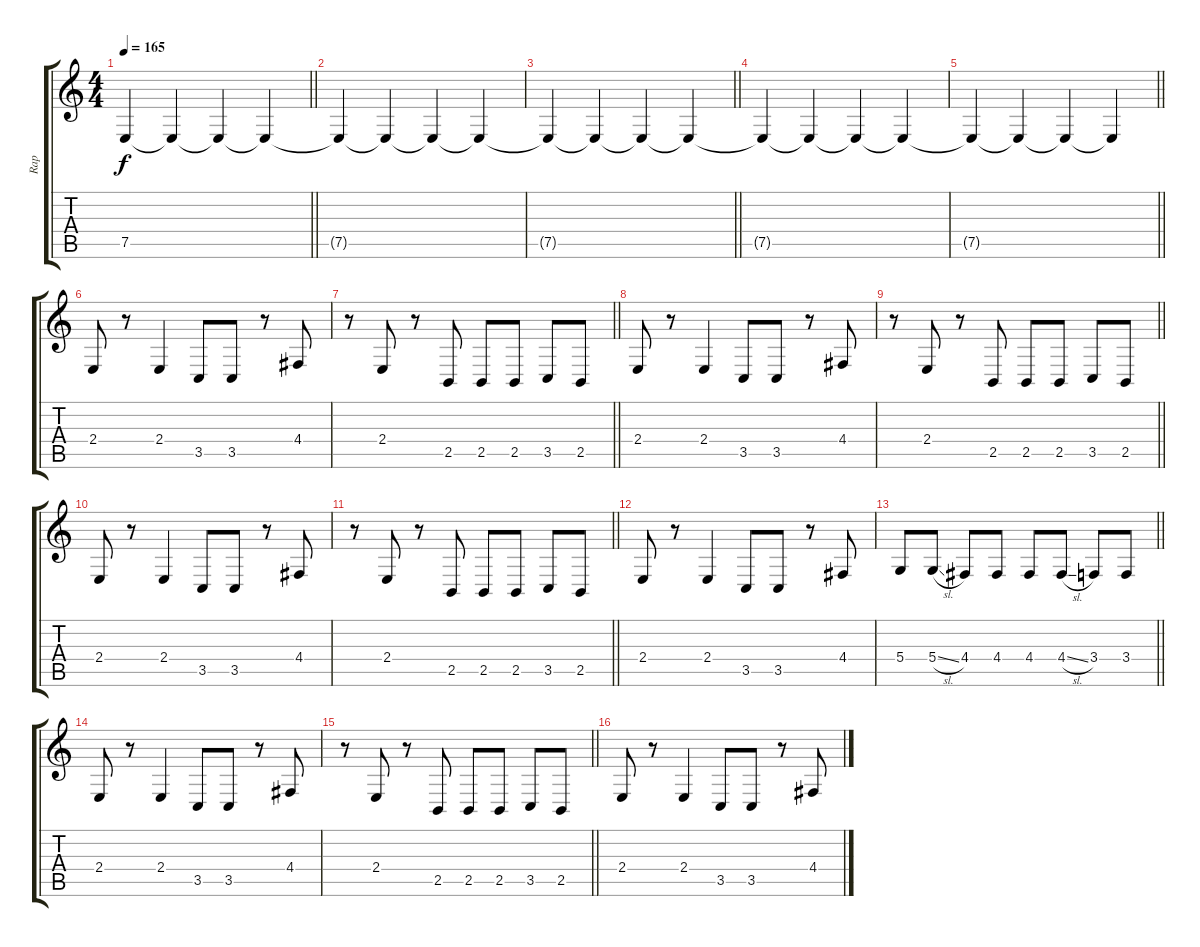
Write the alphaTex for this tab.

\track ("Rap" "Rap") {instrument clarinet}
\staff {score tabs}
\tuning (E4 B3 G3 D3 A2 E2) {hide}
\ts (4 4)
\tempo 165
\clef g2
\barLineRight lightlight
\ks c
7.5{t}.4{dy f} 7.5{t}.4 7.5{t}.4 7.5{t}.4 |
7.5{t}.4 7.5{t}.4 7.5{t}.4 7.5{t}.4 |
\barLineRight lightlight
7.5{t}.4 7.5{t}.4 7.5{t}.4 7.5{t}.4 |
7.5{t}.4 7.5{t}.4 7.5{t}.4 7.5{t}.4 |
\barLineRight lightlight
7.5{t}.4 7.5{t}.4 7.5{t}.4 7.5{t}.4 |
2.4.8 r.8 2.4.4 3.5.8 3.5.8 r.8 4.4.8 |
\barLineRight lightlight
r.8 2.4.8 r.8 2.5.8 2.5.8 2.5.8 3.5.8 2.5.8 |
2.4.8 r.8 2.4.4 3.5.8 3.5.8 r.8 4.4.8 |
\barLineRight lightlight
r.8 2.4.8 r.8 2.5.8 2.5.8 2.5.8 3.5.8 2.5.8 |
2.4.8 r.8 2.4.4 3.5.8 3.5.8 r.8 4.4.8 |
\barLineRight lightlight
r.8 2.4.8 r.8 2.5.8 2.5.8 2.5.8 3.5.8 2.5.8 |
2.4.8 r.8 2.4.4 3.5.8 3.5.8 r.8 4.4.8 |
\barLineRight lightlight
5.4.8 5.4{sl}.8 4.4.8 4.4.8 4.4.8 4.4{sl}.8 3.4.8 3.4.8 |
2.4.8 r.8 2.4.4 3.5.8 3.5.8 r.8 4.4.8 |
\barLineRight lightlight
r.8 2.4.8 r.8 2.5.8 2.5.8 2.5.8 3.5.8 2.5.8 |
2.4.8 r.8 2.4.4 3.5.8 3.5.8 r.8 4.4.8
